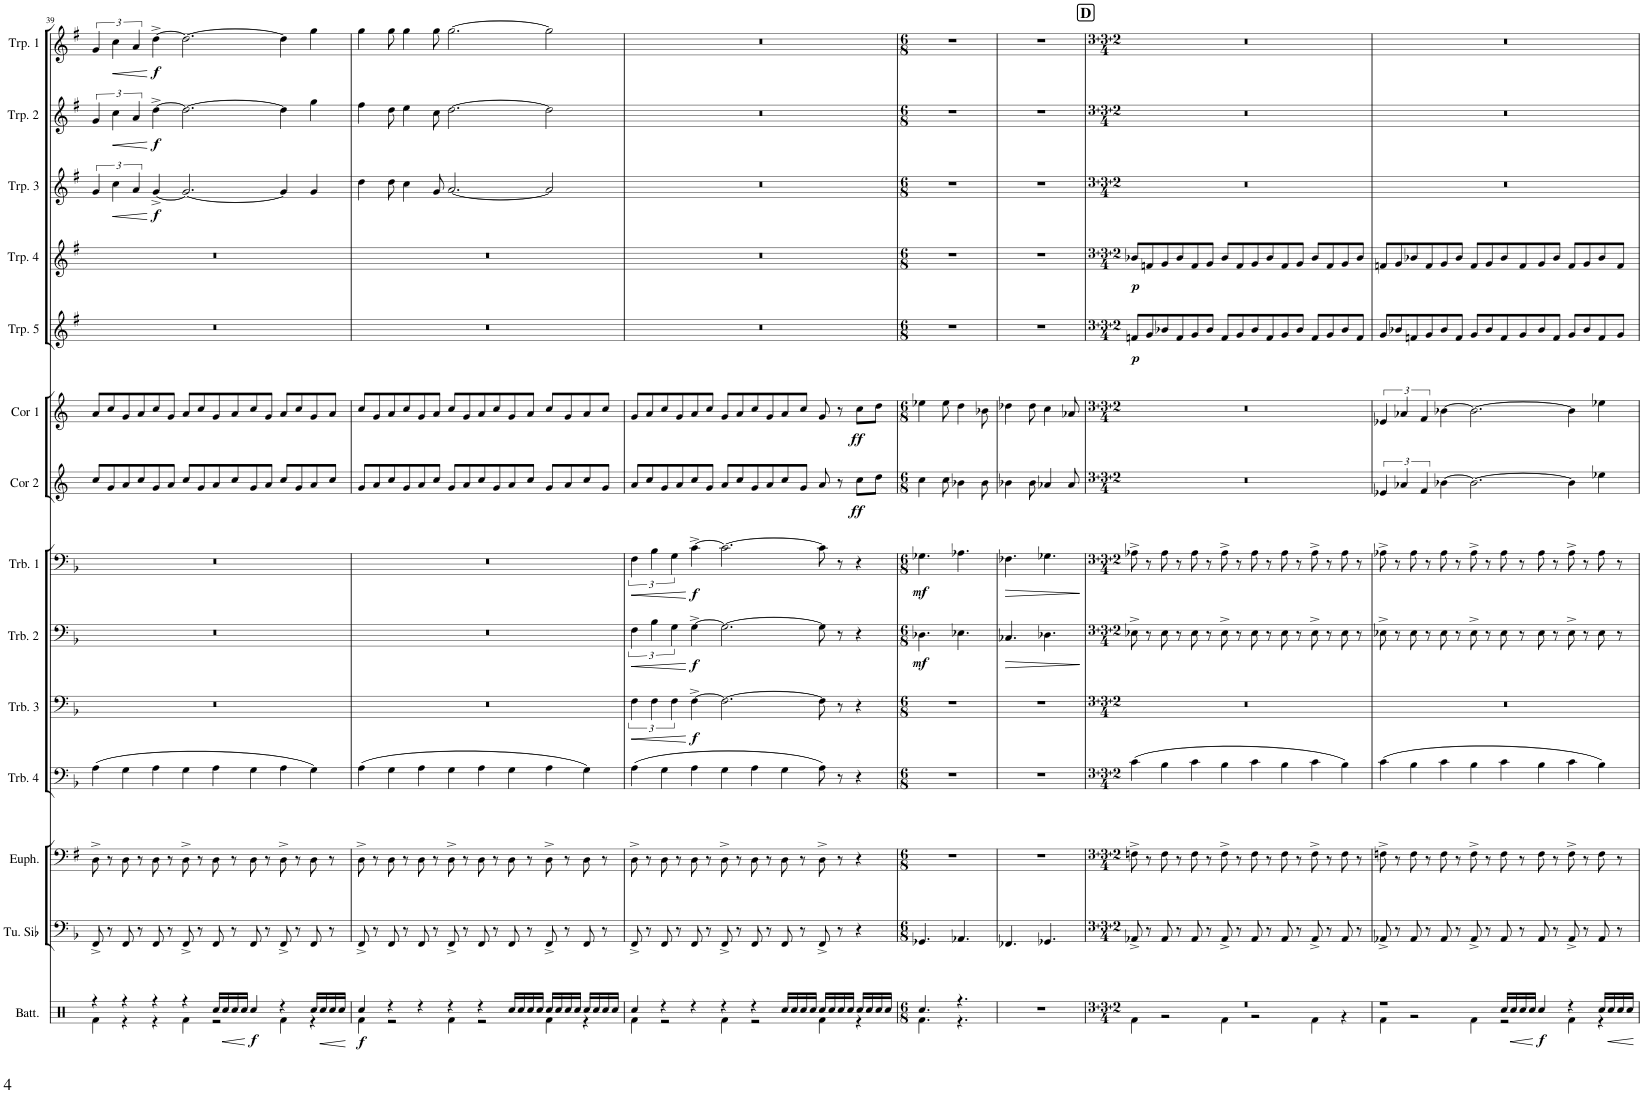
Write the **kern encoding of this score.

**kern	**dynam	**kern	**kern	**kern	**kern	**dynam	**kern	**dynam	**kern	**dynam	**kern	**dynam	**kern	**dynam	**kern	**dynam	**kern	**dynam	**kern	**dynam	**kern	**dynam	**kern	**dynam
*part14	*part14	*part13	*part12	*part11	*part10	*part10	*part9	*part9	*part8	*part8	*part7	*part7	*part6	*part6	*part5	*part5	*part4	*part4	*part3	*part3	*part2	*part2	*part1	*part1
*staff14	*staff14	*staff13	*staff12	*staff11	*staff10	*staff10	*staff9	*staff9	*staff8	*staff8	*staff7	*staff7	*staff6	*staff6	*staff5	*staff5	*staff4	*staff4	*staff3	*staff3	*staff2	*staff2	*staff1	*staff1
*I"Batterie	*	*I"Tuba en Sib	*I"Euphonium	*I"Trombone 4	*I"Trombone 3	*	*I"Trombone 2	*	*I"Trombone 1	*	*I"Cor 2	*	*I"Cor 1	*	*I"Trompette 5	*	*I"Trompette 4	*	*I"Trompette 3	*	*I"Trompette 2	*	*I"Trompette 1	*
*I'Batt.	*	*I'Tu. Sib	*I'Euph.	*I'Trb. 4	*I'Trb. 3	*	*I'Trb. 2	*	*I'Trb. 1	*	*I'Cor 2	*	*I'Cor 1	*	*I'Trp. 5	*	*I'Trp. 4	*	*I'Trp. 3	*	*I'Trp. 2	*	*I'Trp. 1	*
!!LO:PB:g=z
*clefX	*	*clefF4	*clefF4	*clefF4	*clefF4	*	*clefF4	*	*clefF4	*	*clefG2	*	*clefG2	*	*clefG2	*	*clefG2	*	*clefG2	*	*clefG2	*	*clefG2	*
*	*	*	*Trd1c2	*	*	*	*	*	*	*	*Trd4c7	*	*Trd4c7	*	*Trd1c2	*	*Trd1c2	*	*Trd1c2	*	*Trd1c2	*	*Trd1c2	*
*k[]	*	*k[b-]	*k[f#]	*k[b-]	*k[b-]	*	*k[b-]	*	*k[b-]	*	*k[]	*	*k[]	*	*k[f#]	*	*k[f#]	*	*k[f#]	*	*k[f#]	*	*k[f#]	*
*M3/4+3/4+2/4	*	*M3/4+3/4+2/4	*M3/4+3/4+2/4	*M3/4+3/4+2/4	*M3/4+3/4+2/4	*	*M3/4+3/4+2/4	*	*M3/4+3/4+2/4	*	*M3/4+3/4+2/4	*	*M3/4+3/4+2/4	*	*M3/4+3/4+2/4	*	*M3/4+3/4+2/4	*	*M3/4+3/4+2/4	*	*M3/4+3/4+2/4	*	*M3/4+3/4+2/4	*
=39	=39	=39	=39	=39	=39	=39	=39	=39	=39	=39	=39	=39	=39	=39	=39	=39	=39	=39	=39	=39	=39	=39	=39	=39
*^	*	*	*	*	*	*	*	*	*	*	*	*	*	*	*	*	*	*	*	*	*	*	*	*
4r	4Rf\	.	8FF^/	8D^\	(4A\	0r	.	0r	.	0r	.	8cc/L	.	8a/L	.	0r	.	0r	.	6g/	.	6g/	.	6g/	.
.	.	.	8r	8r	.	.	.	.	.	.	.	8g/	.	8cc/	.	.	.	.	.	.	.	.	.	.	.
!	!	!	!	!	!	!	!	!	!	!	!	!	!	!	!	!	!	!	!	!	!LO:HP:b	!	!LO:HP:b	!	!LO:HP:b
.	.	.	.	.	.	.	.	.	.	.	.	.	.	.	.	.	.	.	.	6cc\	<	6cc\	<	6cc\	<
4r	4r	.	8FF/	8D\	4G\	.	.	.	.	.	.	8a/	.	8g/	.	.	.	.	.	.	.	.	.	.	.
.	.	.	.	.	.	.	.	.	.	.	.	.	.	.	.	.	.	.	.	6a/	.	6a/	.	6a/	.
.	.	.	8r	8r	.	.	.	.	.	.	.	8cc/	.	8a/	.	.	.	.	.	.	.	.	.	.	.
!	!	!	!	!	!	!	!	!	!	!	!	!	!	!	!	!	!	!	!	!	!LO:DY:n=1:b	!	!LO:DY:n=1:b	!	!LO:DY:n=1:b
4r	4r	.	8FF/	8D\	4A\	.	.	.	.	.	.	8g/	.	8cc/	.	.	.	.	.	[4g^/	[ f	[4dd^\	[ f	[4dd^\	[ f
.	.	.	8r	8r	.	.	.	.	.	.	.	8a/J	.	8g/J	.	.	.	.	.	.	.	.	.	.	.
4r	4Rf\	.	8FF^/	8D^\	4G\	.	.	.	.	.	.	8cc/L	.	8a/L	.	.	.	.	.	2.g/_	.	2.dd\_	.	2.dd\_	.
.	.	.	8r	8r	.	.	.	.	.	.	.	8g/	.	8cc/	.	.	.	.	.	.	.	.	.	.	.
16Rcc/LL	2r	.	8FF/	8D\	4A\	.	.	.	.	.	.	8a/	.	8g/	.	.	.	.	.	.	.	.	.	.	.
16Rcc/	.	.	.	.	.	.	.	.	.	.	.	.	.	.	.	.	.	.	.	.	.	.	.	.	.
16Rcc/	.	.	8r	8r	.	.	.	.	.	.	.	8cc/	.	8a/	.	.	.	.	.	.	.	.	.	.	.
16Rcc/JJ	.	.	.	.	.	.	.	.	.	.	.	.	.	.	.	.	.	.	.	.	.	.	.	.	.
!	!	!LO:DY:b	!	!	!	!	!	!	!	!	!	!	!	!	!	!	!	!	!	!	!	!	!	!	!
4Rcc/	.	f	8FF/	8D\	4G\	.	.	.	.	.	.	8g/	.	8cc/	.	.	.	.	.	.	.	.	.	.	.
.	.	.	8r	8r	.	.	.	.	.	.	.	8a/J	.	8g/J	.	.	.	.	.	.	.	.	.	.	.
4r	4Rf\	.	8FF^/	8D^\	4A\	.	.	.	.	.	.	8cc/L	.	8a/L	.	.	.	.	.	4g/]	.	4dd\]	.	4dd\]	.
.	.	.	8r	8r	.	.	.	.	.	.	.	8g/	.	8cc/	.	.	.	.	.	.	.	.	.	.	.
16Rcc/LL	4r	.	8FF/	8D\	4G\)	.	.	.	.	.	.	8a/	.	8g/	.	.	.	.	.	4g/	.	4gg\	.	4gg\	.
16Rcc/	.	.	.	.	.	.	.	.	.	.	.	.	.	.	.	.	.	.	.	.	.	.	.	.	.
16Rcc/	.	.	8r	8r	.	.	.	.	.	.	.	8cc/J	.	8a/J	.	.	.	.	.	.	.	.	.	.	.
16Rcc/JJ	.	.	.	.	.	.	.	.	.	.	.	.	.	.	.	.	.	.	.	.	.	.	.	.	.
=40	=40	=40	=40	=40	=40	=40	=40	=40	=40	=40	=40	=40	=40	=40	=40	=40	=40	=40	=40	=40	=40	=40	=40	=40	=40
!	!	!LO:DY:b	!	!	!	!	!	!	!	!	!	!	!	!	!	!	!	!	!	!	!	!	!	!	!
4Rcc/	4Rf\	f	8FF^/	8D^\	(4A\	0r	.	0r	.	0r	.	8g/L	.	8cc/L	.	0r	.	0r	.	4dd\	.	4ff#\	.	4gg\	.
.	.	.	8r	8r	.	.	.	.	.	.	.	8a/	.	8g/	.	.	.	.	.	.	.	.	.	.	.
4r	2r	.	8FF/	8D\	4G\	.	.	.	.	.	.	8cc/	.	8a/	.	.	.	.	.	8dd\	.	8dd\	.	8gg\	.
.	.	.	8r	8r	.	.	.	.	.	.	.	8g/	.	8cc/	.	.	.	.	.	4cc\	.	4ee\	.	4gg\	.
4r	.	.	8FF/	8D\	4A\	.	.	.	.	.	.	8a/	.	8g/	.	.	.	.	.	.	.	.	.	.	.
.	.	.	8r	8r	.	.	.	.	.	.	.	8cc/J	.	8a/J	.	.	.	.	.	8g/	.	8cc\	.	8gg\	.
4r	4Rf\	.	8FF^/	8D^\	4G\	.	.	.	.	.	.	8g/L	.	8cc/L	.	.	.	.	.	[2.a/	.	[2.dd\	.	[2.gg\	.
.	.	.	8r	8r	.	.	.	.	.	.	.	8a/	.	8g/	.	.	.	.	.	.	.	.	.	.	.
4r	2r	.	8FF/	8D\	4A\	.	.	.	.	.	.	8cc/	.	8a/	.	.	.	.	.	.	.	.	.	.	.
.	.	.	8r	8r	.	.	.	.	.	.	.	8g/	.	8cc/	.	.	.	.	.	.	.	.	.	.	.
16Rcc/LL	.	.	8FF/	8D\	4G\	.	.	.	.	.	.	8a/	.	8g/	.	.	.	.	.	.	.	.	.	.	.
16Rcc/	.	.	.	.	.	.	.	.	.	.	.	.	.	.	.	.	.	.	.	.	.	.	.	.	.
16Rcc/	.	.	8r	8r	.	.	.	.	.	.	.	8cc/J	.	8a/J	.	.	.	.	.	.	.	.	.	.	.
16Rcc/JJ	.	.	.	.	.	.	.	.	.	.	.	.	.	.	.	.	.	.	.	.	.	.	.	.	.
16Rcc/LL	4Rf\	.	8FF^/	8D^\	4A\	.	.	.	.	.	.	8g/L	.	8cc/L	.	.	.	.	.	2a/]	.	2dd\]	.	2gg\]	.
16Rcc/	.	.	.	.	.	.	.	.	.	.	.	.	.	.	.	.	.	.	.	.	.	.	.	.	.
16Rcc/	.	.	8r	8r	.	.	.	.	.	.	.	8a/	.	8g/	.	.	.	.	.	.	.	.	.	.	.
16Rcc/JJ	.	.	.	.	.	.	.	.	.	.	.	.	.	.	.	.	.	.	.	.	.	.	.	.	.
16Rcc/LL	4r	.	8FF/	8D\	4G\)	.	.	.	.	.	.	8cc/	.	8a/	.	.	.	.	.	.	.	.	.	.	.
16Rcc/	.	.	.	.	.	.	.	.	.	.	.	.	.	.	.	.	.	.	.	.	.	.	.	.	.
16Rcc/	.	.	8r	8r	.	.	.	.	.	.	.	8g/J	.	8cc/J	.	.	.	.	.	.	.	.	.	.	.
16Rcc/JJ	.	.	.	.	.	.	.	.	.	.	.	.	.	.	.	.	.	.	.	.	.	.	.	.	.
=41	=41	=41	=41	=41	=41	=41	=41	=41	=41	=41	=41	=41	=41	=41	=41	=41	=41	=41	=41	=41	=41	=41	=41	=41	=41
!	!	!	!	!	!	!	!LO:HP:b	!	!LO:HP:b	!	!LO:HP:b	!	!	!	!	!	!	!	!	!	!	!	!	!	!
4Rcc/	4Rf\	.	8FF^/	8D^\	(4A\	6F\	<	6F\	<	6F\	<	8a/L	.	8g/L	.	0r	.	0r	.	0r	.	0r	.	0r	.
.	.	.	8r	8r	.	.	.	.	.	.	.	8cc/	.	8a/	.	.	.	.	.	.	.	.	.	.	.
.	.	.	.	.	.	6F\	.	6B-\	.	6B-\	.	.	.	.	.	.	.	.	.	.	.	.	.	.	.
4r	2r	.	8FF/	8D\	4G\	.	.	.	.	.	.	8g/	.	8cc/	.	.	.	.	.	.	.	.	.	.	.
.	.	.	.	.	.	6F\	.	6G\	.	6G\	.	.	.	.	.	.	.	.	.	.	.	.	.	.	.
.	.	.	8r	8r	.	.	.	.	.	.	.	8a/	.	8g/	.	.	.	.	.	.	.	.	.	.	.
!	!	!	!	!	!	!	!LO:DY:n=1:b	!	!LO:DY:n=1:b	!	!LO:DY:n=1:b	!	!	!	!	!	!	!	!	!	!	!	!	!	!
4r	.	.	8FF/	8D\	4A\	[4F^\	[ f	[4G^\	[ f	[4c^\	[ f	8cc/	.	8a/	.	.	.	.	.	.	.	.	.	.	.
.	.	.	8r	8r	.	.	.	.	.	.	.	8g/J	.	8cc/J	.	.	.	.	.	.	.	.	.	.	.
4r	4Rf\	.	8FF^/	8D^\	4G\	2.F\_	.	2.G\_	.	2.c\_	.	8a/L	.	8g/L	.	.	.	.	.	.	.	.	.	.	.
.	.	.	8r	8r	.	.	.	.	.	.	.	8cc/	.	8a/	.	.	.	.	.	.	.	.	.	.	.
4r	2r	.	8FF/	8D\	4A\	.	.	.	.	.	.	8g/	.	8cc/	.	.	.	.	.	.	.	.	.	.	.
.	.	.	8r	8r	.	.	.	.	.	.	.	8a/	.	8g/	.	.	.	.	.	.	.	.	.	.	.
16Rcc/LL	.	.	8FF/	8D\	4G\	.	.	.	.	.	.	8cc/	.	8a/	.	.	.	.	.	.	.	.	.	.	.
16Rcc/	.	.	.	.	.	.	.	.	.	.	.	.	.	.	.	.	.	.	.	.	.	.	.	.	.
16Rcc/	.	.	8r	8r	.	.	.	.	.	.	.	8g/J	.	8cc/J	.	.	.	.	.	.	.	.	.	.	.
16Rcc/JJ	.	.	.	.	.	.	.	.	.	.	.	.	.	.	.	.	.	.	.	.	.	.	.	.	.
16Rcc/LL	4Rf\	.	8FF^/	8D^\	8A\)	8F\]	.	8G\]	.	8c\]	.	8a/	.	8g/	.	.	.	.	.	.	.	.	.	.	.
16Rcc/	.	.	.	.	.	.	.	.	.	.	.	.	.	.	.	.	.	.	.	.	.	.	.	.	.
16Rcc/	.	.	8r	8r	8r	8r	.	8r	.	8r	.	8r	.	8r	.	.	.	.	.	.	.	.	.	.	.
16Rcc/JJ	.	.	.	.	.	.	.	.	.	.	.	.	.	.	.	.	.	.	.	.	.	.	.	.	.
!	!	!	!	!	!	!	!	!	!	!	!	!	!LO:DY:b	!	!LO:DY:b	!	!	!	!	!	!	!	!	!	!
16Rcc/LL	4r	.	4r	4r	4r	4r	.	4r	.	4r	.	8cc\L	ff	8cc\L	ff	.	.	.	.	.	.	.	.	.	.
16Rcc/	.	.	.	.	.	.	.	.	.	.	.	.	.	.	.	.	.	.	.	.	.	.	.	.	.
16Rcc/	.	.	.	.	.	.	.	.	.	.	.	8dd\J	.	8dd\J	.	.	.	.	.	.	.	.	.	.	.
16Rcc/JJ	.	.	.	.	.	.	.	.	.	.	.	.	.	.	.	.	.	.	.	.	.	.	.	.	.
=42	=42	=42	=42	=42	=42	=42	=42	=42	=42	=42	=42	=42	=42	=42	=42	=42	=42	=42	=42	=42	=42	=42	=42	=42	=42
*M6/8	*	*	*M6/8	*M6/8	*M6/8	*M6/8	*	*M6/8	*	*M6/8	*	*M6/8	*	*M6/8	*	*M6/8	*	*M6/8	*	*M6/8	*	*M6/8	*	*M6/8	*
!	!	!	!	!	!	!	!	!	!LO:DY:b	!	!LO:DY:b	!	!	!	!	!	!	!	!	!	!	!	!	!	!
4.Rcc/	4.Rf\	.	4.GG-X/	2.r	2.r	2.r	.	4.D-X\	mf	4.G-X\	mf	4cc\	.	4ee-X\	.	2.r	.	2.r	.	2.r	.	2.r	.	2.r	.
.	.	.	.	.	.	.	.	.	.	.	.	8cc\	.	8ee-\	.	.	.	.	.	.	.	.	.	.	.
4.r	4.r	.	4.AA-X/	.	.	.	.	4.E-X\	.	4.A-X\	.	4b-X\	.	4dd\	.	.	.	.	.	.	.	.	.	.	.
.	.	.	.	.	.	.	.	.	.	.	.	8b-\	.	8b-X\	.	.	.	.	.	.	.	.	.	.	.
*v	*v	*	*	*	*	*	*	*	*	*	*	*	*	*	*	*	*	*	*	*	*	*	*	*	*
=43	=43	=43	=43	=43	=43	=43	=43	=43	=43	=43	=43	=43	=43	=43	=43	=43	=43	=43	=43	=43	=43	=43	=43	=43
!	!	!	!	!	!	!	!	!LO:HP:b	!	!LO:HP:b	!	!	!	!	!	!	!	!	!	!	!	!	!	!
2.r	.	4.FF-X/	2.r	2.r	2.r	.	4.C-X/	>	4.F-X\	>	4b-X\	.	4dd-X\	.	2.r	.	2.r	.	2.r	.	2.r	.	2.r	.
.	.	.	.	.	.	.	.	.	.	.	8b-\	.	8dd-\	.	.	.	.	.	.	.	.	.	.	.
.	.	4.GG-X/	.	.	.	.	4.D-X\	.	4.G-X\	.	4a-X/	.	4cc\	.	.	.	.	.	.	.	.	.	.	.
.	.	.	.	.	.	.	.	.	.	.	8a-/	.	8a-X/	.	.	.	.	.	.	.	.	.	.	.
.	.	.	.	.	.	.	.	]	.	]	.	.	.	.	.	.	.	.	.	.	.	.	.	.
!!LO:REH:place=s1:a:B:cj:fs=14:t=D
=44	=44	=44	=44	=44	=44	=44	=44	=44	=44	=44	=44	=44	=44	=44	=44	=44	=44	=44	=44	=44	=44	=44	=44	=44
*M3/4+3/4+2/4	*	*M3/4+3/4+2/4	*M3/4+3/4+2/4	*M3/4+3/4+2/4	*M3/4+3/4+2/4	*	*M3/4+3/4+2/4	*	*M3/4+3/4+2/4	*	*M3/4+3/4+2/4	*	*M3/4+3/4+2/4	*	*M3/4+3/4+2/4	*	*M3/4+3/4+2/4	*	*M3/4+3/4+2/4	*	*M3/4+3/4+2/4	*	*M3/4+3/4+2/4	*
*^	*	*	*	*	*	*	*	*	*	*	*	*	*	*	*	*	*	*	*	*	*	*	*	*
!	!	!	!	!	!	!	!	!	!	!	!	!	!	!	!	!	!LO:DY:b	!	!LO:DY:b	!	!	!	!	!	!
0r	4Rf\	.	8AA-X^/	8Fn^\	(4c\	0r	.	8E-X^\	.	8A-X^\	.	0r	.	0r	.	8fn/L	p	8b-X/L	p	0r	.	0r	.	0r	.
.	.	.	8r	8r	.	.	.	8r	.	8r	.	.	.	.	.	8g/	.	8fn/	.	.	.	.	.	.	.
.	2r	.	8AA-/	8F\	4B-\	.	.	8E-\	.	8A-\	.	.	.	.	.	8b-X/	.	8g/	.	.	.	.	.	.	.
.	.	.	8r	8r	.	.	.	8r	.	8r	.	.	.	.	.	8f/	.	8b-/	.	.	.	.	.	.	.
.	.	.	8AA-/	8F\	4c\	.	.	8E-\	.	8A-\	.	.	.	.	.	8g/	.	8f/	.	.	.	.	.	.	.
.	.	.	8r	8r	.	.	.	8r	.	8r	.	.	.	.	.	8b-/J	.	8g/J	.	.	.	.	.	.	.
.	4Rf\	.	8AA-^/	8F^\	4B-\	.	.	8E-^\	.	8A-^\	.	.	.	.	.	8f/L	.	8b-/L	.	.	.	.	.	.	.
.	.	.	8r	8r	.	.	.	8r	.	8r	.	.	.	.	.	8g/	.	8f/	.	.	.	.	.	.	.
.	2r	.	8AA-/	8F\	4c\	.	.	8E-\	.	8A-\	.	.	.	.	.	8b-/	.	8g/	.	.	.	.	.	.	.
.	.	.	8r	8r	.	.	.	8r	.	8r	.	.	.	.	.	8f/	.	8b-/	.	.	.	.	.	.	.
.	.	.	8AA-/	8F\	4B-\	.	.	8E-\	.	8A-\	.	.	.	.	.	8g/	.	8f/	.	.	.	.	.	.	.
.	.	.	8r	8r	.	.	.	8r	.	8r	.	.	.	.	.	8b-/J	.	8g/J	.	.	.	.	.	.	.
.	4Rf\	.	8AA-^/	8F^\	4c\	.	.	8E-^\	.	8A-^\	.	.	.	.	.	8f/L	.	8b-/L	.	.	.	.	.	.	.
.	.	.	8r	8r	.	.	.	8r	.	8r	.	.	.	.	.	8g/	.	8f/	.	.	.	.	.	.	.
.	4r	.	8AA-/	8F\	4B-\)	.	.	8E-\	.	8A-\	.	.	.	.	.	8b-/	.	8g/	.	.	.	.	.	.	.
.	.	.	8r	8r	.	.	.	8r	.	8r	.	.	.	.	.	8f/J	.	8b-/J	.	.	.	.	.	.	.
=45	=45	=45	=45	=45	=45	=45	=45	=45	=45	=45	=45	=45	=45	=45	=45	=45	=45	=45	=45	=45	=45	=45	=45	=45	=45
1r	4Rf\	.	8AA-X^/	8Fn^\	(4c\	0r	.	8E-X^\	.	8A-X^\	.	6e-X/	.	6e-X/	.	8g/L	.	8fn/L	.	0r	.	0r	.	0r	.
.	.	.	8r	8r	.	.	.	8r	.	8r	.	.	.	.	.	8b-X/	.	8g/	.	.	.	.	.	.	.
.	.	.	.	.	.	.	.	.	.	.	.	6a-X/	.	6a-X/	.	.	.	.	.	.	.	.	.	.	.
.	2r	.	8AA-/	8F\	4B-\	.	.	8E-\	.	8A-\	.	.	.	.	.	8fn/	.	8b-X/	.	.	.	.	.	.	.
.	.	.	.	.	.	.	.	.	.	.	.	6f/	.	6f/	.	.	.	.	.	.	.	.	.	.	.
.	.	.	8r	8r	.	.	.	8r	.	8r	.	.	.	.	.	8g/	.	8f/	.	.	.	.	.	.	.
.	.	.	8AA-/	8F\	4c\	.	.	8E-\	.	8A-\	.	[4b-X\	.	[4b-X\	.	8b-/	.	8g/	.	.	.	.	.	.	.
.	.	.	8r	8r	.	.	.	8r	.	8r	.	.	.	.	.	8f/J	.	8b-/J	.	.	.	.	.	.	.
.	4Rf\	.	8AA-^/	8F^\	4B-\	.	.	8E-^\	.	8A-^\	.	2.b-\_	.	2.b-\_	.	8g/L	.	8f/L	.	.	.	.	.	.	.
.	.	.	8r	8r	.	.	.	8r	.	8r	.	.	.	.	.	8b-/	.	8g/	.	.	.	.	.	.	.
16Rcc/LL	2r	.	8AA-/	8F\	4c\	.	.	8E-\	.	8A-\	.	.	.	.	.	8f/	.	8b-/	.	.	.	.	.	.	.
16Rcc/	.	.	.	.	.	.	.	.	.	.	.	.	.	.	.	.	.	.	.	.	.	.	.	.	.
16Rcc/	.	.	8r	8r	.	.	.	8r	.	8r	.	.	.	.	.	8g/	.	8f/	.	.	.	.	.	.	.
16Rcc/JJ	.	.	.	.	.	.	.	.	.	.	.	.	.	.	.	.	.	.	.	.	.	.	.	.	.
!	!	!LO:DY:b	!	!	!	!	!	!	!	!	!	!	!	!	!	!	!	!	!	!	!	!	!	!	!
4Rcc/	.	f	8AA-/	8F\	4B-\	.	.	8E-\	.	8A-\	.	.	.	.	.	8b-/	.	8g/	.	.	.	.	.	.	.
.	.	.	8r	8r	.	.	.	8r	.	8r	.	.	.	.	.	8f/J	.	8b-/J	.	.	.	.	.	.	.
4r	4Rf\	.	8AA-^/	8F^\	4c\	.	.	8E-^\	.	8A-^\	.	4b-\]	.	4b-\]	.	8g/L	.	8f/L	.	.	.	.	.	.	.
.	.	.	8r	8r	.	.	.	8r	.	8r	.	.	.	.	.	8b-/	.	8g/	.	.	.	.	.	.	.
16Rcc/LL	4r	.	8AA-/	8F\	4B-\)	.	.	8E-\	.	8A-\	.	4ee-X\	.	4ee-X\	.	8f/	.	8b-/	.	.	.	.	.	.	.
16Rcc/	.	.	.	.	.	.	.	.	.	.	.	.	.	.	.	.	.	.	.	.	.	.	.	.	.
16Rcc/	.	.	8r	8r	.	.	.	8r	.	8r	.	.	.	.	.	8g/J	.	8f/J	.	.	.	.	.	.	.
16Rcc/JJ	.	.	.	.	.	.	.	.	.	.	.	.	.	.	.	.	.	.	.	.	.	.	.	.	.
*v	*v	*	*	*	*	*	*	*	*	*	*	*	*	*	*	*	*	*	*	*	*	*	*	*	*
=	=	=	=	=	=	=	=	=	=	=	=	=	=	=	=	=	=	=	=	=	=	=	=	=
*-	*-	*-	*-	*-	*-	*-	*-	*-	*-	*-	*-	*-	*-	*-	*-	*-	*-	*-	*-	*-	*-	*-	*-	*-
